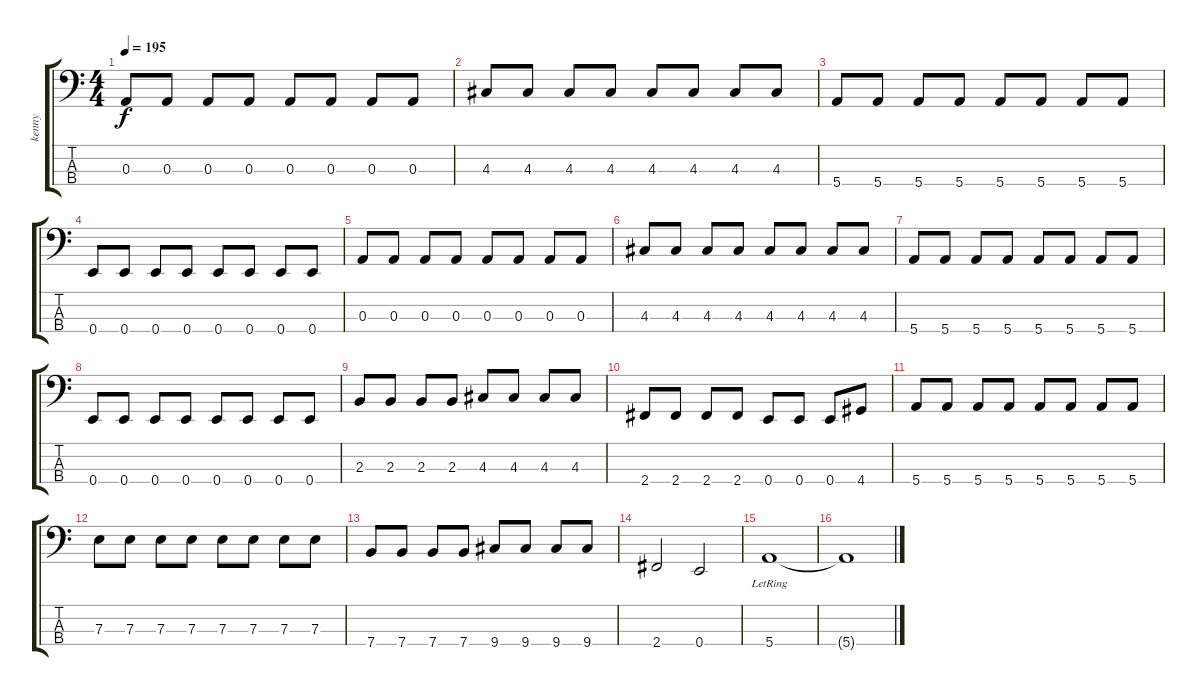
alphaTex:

\track ("kenny" "kenny") {instrument electricbasspick}
\staff {score tabs}
\tuning (G2 D2 A1 E1) {hide}
\ts (4 4)
\tempo 195
\clef f4
\ks c
0.3.8{dy f} 0.3.8 0.3.8 0.3.8 0.3.8 0.3.8 0.3.8 0.3.8 |
4.3.8 4.3.8 4.3.8 4.3.8 4.3.8 4.3.8 4.3.8 4.3.8 |
5.4.8 5.4.8 5.4.8 5.4.8 5.4.8 5.4.8 5.4.8 5.4.8 |
0.4.8 0.4.8 0.4.8 0.4.8 0.4.8 0.4.8 0.4.8 0.4.8 |
0.3.8 0.3.8 0.3.8 0.3.8 0.3.8 0.3.8 0.3.8 0.3.8 |
4.3.8 4.3.8 4.3.8 4.3.8 4.3.8 4.3.8 4.3.8 4.3.8 |
5.4.8 5.4.8 5.4.8 5.4.8 5.4.8 5.4.8 5.4.8 5.4.8 |
0.4.8 0.4.8 0.4.8 0.4.8 0.4.8 0.4.8 0.4.8 0.4.8 |
2.3.8 2.3.8 2.3.8 2.3.8 4.3.8 4.3.8 4.3.8 4.3.8 |
2.4.8 2.4.8 2.4.8 2.4.8 0.4.8 0.4.8 0.4.8 4.4.8 |
5.4.8 5.4.8 5.4.8 5.4.8 5.4.8 5.4.8 5.4.8 5.4.8 |
7.3.8 7.3.8 7.3.8 7.3.8 7.3.8 7.3.8 7.3.8 7.3.8 |
7.4.8 7.4.8 7.4.8 7.4.8 9.4.8 9.4.8 9.4.8 9.4.8 |
2.4.2 0.4.2 |
5.4{lr}.1 |
5.4{t}.1
